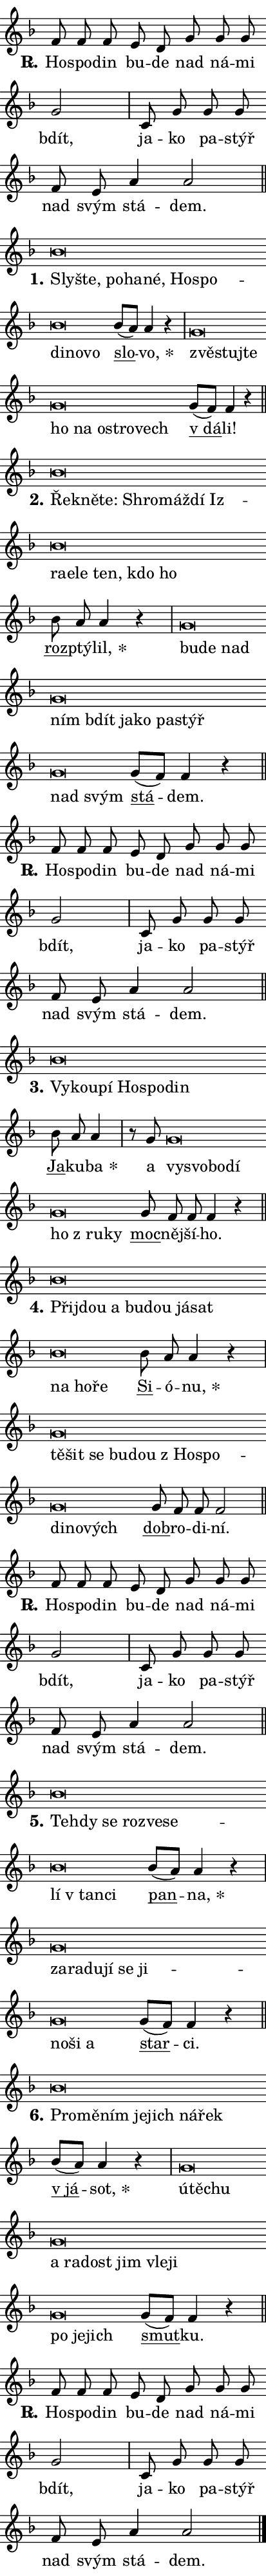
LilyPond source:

\version "2.22.1"
\header { tagline = "" }
\paper {
  indent = 0\cm
  top-margin = 0\cm
  right-margin = 0\cm
  bottom-margin = 0\cm
  left-margin = 0\cm
  paper-width = 7\cm
  page-breaking = #ly:one-page-breaking
  system-system-spacing.basic-distance = #11
  score-system-spacing.basic-distance = #11
  ragged-last = ##f
}


%% Author: Thomas Morley
%% https://lists.gnu.org/archive/html/lilypond-user/2020-05/msg00002.html
#(define (line-position grob)
"Returns position of @var[grob} in current system:
   @code{'start}, if at first time-step
   @code{'end}, if at last time-step
   @code{'middle} otherwise
"
  (let* ((col (ly:item-get-column grob))
         (ln (ly:grob-object col 'left-neighbor))
         (rn (ly:grob-object col 'right-neighbor))
         (col-to-check-left (if (ly:grob? ln) ln col))
         (col-to-check-right (if (ly:grob? rn) rn col))
         (break-dir-left
           (and
             (ly:grob-property col-to-check-left 'non-musical #f)
             (ly:item-break-dir col-to-check-left)))
         (break-dir-right
           (and
             (ly:grob-property col-to-check-right 'non-musical #f)
             (ly:item-break-dir col-to-check-right))))
        (cond ((eqv? 1 break-dir-left) 'start)
              ((eqv? -1 break-dir-right) 'end)
              (else 'middle))))

#(define (tranparent-at-line-position vctor)
  (lambda (grob)
  "Relying on @code{line-position} select the relevant enry from @var{vctor}.
Used to determine transparency,"
    (case (line-position grob)
      ((end) (not (vector-ref vctor 0)))
      ((middle) (not (vector-ref vctor 1)))
      ((start) (not (vector-ref vctor 2))))))

noteHeadBreakVisibility =
#(define-music-function (break-visibility)(vector?)
"Makes @code{NoteHead}s transparent relying on @var{break-visibility}"
#{
  \override NoteHead.transparent =
    #(tranparent-at-line-position break-visibility)
#})

#(define delete-ledgers-for-transparent-note-heads
  (lambda (grob)
    "Reads whether a @code{NoteHead} is transparent.
If so this @code{NoteHead} is removed from @code{'note-heads} from
@var{grob}, which is supposed to be @code{LedgerLineSpanner}.
As a result ledgers are not printed for this @code{NoteHead}"
    (let* ((nhds-array (ly:grob-object grob 'note-heads))
           (nhds-list
             (if (ly:grob-array? nhds-array)
                 (ly:grob-array->list nhds-array)
                 '()))
           ;; Relies on the transparent-property being done before
           ;; Staff.LedgerLineSpanner.after-line-breaking is executed.
           ;; This is fragile ...
           (to-keep
             (remove
               (lambda (nhd)
                 (ly:grob-property nhd 'transparent #f))
               nhds-list)))
      ;; TODO find a better method to iterate over grob-arrays, similiar
      ;; to filter/remove etc for lists
      ;; For now rebuilt from scratch
      (set! (ly:grob-object grob 'note-heads)  '())
      (for-each
        (lambda (nhd)
          (ly:pointer-group-interface::add-grob grob 'note-heads nhd))
        to-keep))))

hideNotes = {
  \noteHeadBreakVisibility #begin-of-line-visible
}
unHideNotes = {
  \noteHeadBreakVisibility #all-visible
}

% work-around for resetting accidentals
% https://lilypond.org/doc/v2.23/Documentation/notation/displaying-rhythms#unmetered-music
cadenzaMeasure = {
  \cadenzaOff
  \partial 1024 s1024
  \cadenzaOn
}

#(define-markup-command (accent layout props text) (markup?)
  "Underline accented syllable"
  (interpret-markup layout props
    #{\markup \override #'(offset . 4.3) \underline { #text }#}))

responsum = \markup \concat {
  "R" \hspace #-1.05 \path #0.1 #'((moveto 0 0.07) (lineto 0.9 0.8)) \hspace #0.05 "."
}

\layout {
    \context {
        \Staff
        \remove "Time_signature_engraver"
        \override LedgerLineSpanner.after-line-breaking = #delete-ledgers-for-transparent-note-heads
    }
    \context {
        \Voice {
            \override NoteHead.output-attributes = #'((class . "notehead"))
            \override Hairpin.height = #0.55
        }
    }
    \context {
        \Lyrics {
            \override StanzaNumber.output-attributes = #'((class . "stanzanumber"))
            \override LyricSpace.minimum-distance = #0.9
            \override LyricText.font-name = #"TeX Gyre Schola"
            \override LyricText.font-size = 1
            \override StanzaNumber.font-name = #"TeX Gyre Schola Bold"
            \override StanzaNumber.font-size = 1
        }
    }
}

% magnetic-lyrics.ily
%
%   written by
%     Jean Abou Samra <jean@abou-samra.fr>
%     Werner Lemberg <wl@gnu.org>
%
%   adapted by
%     Jiri Hon <jiri.hon@gmail.com>
%
% Version 2022-Apr-15

% https://www.mail-archive.com/lilypond-user@gnu.org/msg149350.html

#(define (Left_hyphen_pointer_engraver context)
   "Collect syllable-hyphen-syllable occurrences in lyrics and store
them in properties.  This engraver only looks to the left.  For
example, if the lyrics input is @code{foo -- bar}, it does the
following.

@itemize @bullet
@item
Set the @code{text} property of the @code{LyricHyphen} grob between
@q{foo} and @q{bar} to @code{foo}.

@item
Set the @code{left-hyphen} property of the @code{LyricText} grob with
text @q{foo} to the @code{LyricHyphen} grob between @q{foo} and
@q{bar}.
@end itemize

Use this auxiliary engraver in combination with the
@code{lyric-@/text::@/apply-@/magnetic-@/offset!} hook."
   (let ((hyphen #f)
         (text #f))
     (make-engraver
      (acknowledgers
       ((lyric-syllable-interface engraver grob source-engraver)
        (set! text grob)))
      (end-acknowledgers
       ((lyric-hyphen-interface engraver grob source-engraver)
        ;(when (not (grob::has-interface grob 'lyric-space-interface))
          (set! hyphen grob)));)
      ((stop-translation-timestep engraver)
       (when (and text hyphen)
         (ly:grob-set-object! text 'left-hyphen hyphen))
       (set! text #f)
       (set! hyphen #f)))))

#(define (lyric-text::apply-magnetic-offset! grob)
   "If the space between two syllables is less than the value in
property @code{LyricText@/.details@/.squash-threshold}, move the right
syllable to the left so that it gets concatenated with the left
syllable.

Use this function as a hook for
@code{LyricText@/.after-@/line-@/breaking} if the
@code{Left_@/hyphen_@/pointer_@/engraver} is active."
   (let ((hyphen (ly:grob-object grob 'left-hyphen #f)))
     (when hyphen
       (let ((left-text (ly:spanner-bound hyphen LEFT)))
         (when (grob::has-interface left-text 'lyric-syllable-interface)
           (let* ((common (ly:grob-common-refpoint grob left-text X))
                  (this-x-ext (ly:grob-extent grob common X))
                  (left-x-ext
                   (begin
                     ;; Trigger magnetism for left-text.
                     (ly:grob-property left-text 'after-line-breaking)
                     (ly:grob-extent left-text common X)))
                  ;; `delta` is the gap width between two syllables.
                  (delta (- (interval-start this-x-ext)
                            (interval-end left-x-ext)))
                  (details (ly:grob-property grob 'details))
                  (threshold (assoc-get 'squash-threshold details 0.2)))
             (when (< delta threshold)
               (let* (;; We have to manipulate the input text so that
                      ;; ligatures crossing syllable boundaries are not
                      ;; disabled.  For languages based on the Latin
                      ;; script this is essentially a beautification.
                      ;; However, for non-Western scripts it can be a
                      ;; necessity.
                      (lt (ly:grob-property left-text 'text))
                      (rt (ly:grob-property grob 'text))
                      (is-space (grob::has-interface hyphen 'lyric-space-interface))
                      (space (if is-space " " ""))
                      (space-markup (grob-interpret-markup grob " "))
                      (space-size (interval-length (ly:stencil-extent space-markup X)))
                      (extra-delta (if is-space space-size 0))
                      ;; Append new syllable.
                      (ltrt-space (if (and (string? lt) (string? rt))
                                (string-append lt space rt)
                                (make-concat-markup (list lt space rt))))
                      ;; Right-align `ltrt` to the right side.
                      (ltrt-space-markup (grob-interpret-markup
                               grob
                               (make-translate-markup
                                (cons (interval-length this-x-ext) 0)
                                (make-right-align-markup ltrt-space)))))
                 (begin
                   ;; Don't print `left-text`.
                   (ly:grob-set-property! left-text 'stencil #f)
                   ;; Set text and stencil (which holds all collected
                   ;; syllables so far) and shift it to the left.
                   (ly:grob-set-property! grob 'text ltrt-space)
                   (ly:grob-set-property! grob 'stencil ltrt-space-markup)
                   (ly:grob-translate-axis! grob (- (- delta extra-delta)) X))))))))))


#(define (lyric-hyphen::displace-bounds-first grob)
   ;; Make very sure this callback isn't triggered too early.
   (let ((left (ly:spanner-bound grob LEFT))
         (right (ly:spanner-bound grob RIGHT)))
     (ly:grob-property left 'after-line-breaking)
     (ly:grob-property right 'after-line-breaking)
     (ly:lyric-hyphen::print grob)))

squashThreshold = #0.4

\layout {
  \context {
    \Lyrics
    \consists #Left_hyphen_pointer_engraver
    \override LyricText.after-line-breaking =
      #lyric-text::apply-magnetic-offset!
    \override LyricHyphen.stencil = #lyric-hyphen::displace-bounds-first
    \override LyricText.details.squash-threshold = \squashThreshold
    \override LyricHyphen.minimum-distance = 0
    \override LyricHyphen.minimum-length = \squashThreshold
  }
}

squash = \override LyricText.details.squash-threshold = 9999
unSquash = \override LyricText.details.squash-threshold = \squashThreshold

left = \override LyricText.self-alignment-X = #LEFT
unLeft = \revert LyricText.self-alignment-X

starOffset = #(lambda (grob) 
                (let ((x_offset (ly:self-alignment-interface::aligned-on-x-parent grob)))
                  (if (= x_offset 0) 0 (+ x_offset 1.2))))

star = #(define-music-function (syllable)(string?)
"Append star separator at the end of a syllable"
#{
  \once \override LyricText.X-offset = #starOffset
  \lyricmode { \markup {
    #syllable
    \override #'((font-name . "TeX Gyre Schola Bold")) \hspace #0.2 \lower #0.65 \larger "*"
  } }
#})

starAccent = #(define-music-function (syllable)(string?)
"Append star separator at the end of a syllable and make accent"
#{
  \once \override LyricText.X-offset = #starOffset
  \lyricmode { \markup {
    \accent #syllable
    \override #'((font-name . "TeX Gyre Schola Bold")) \hspace #0.2 \lower #0.65 \larger "*"
  } }
#})

breath = #(define-music-function (syllable)(string?)
"Append breathing indicator at the end of a syllable"
#{
  \lyricmode { \markup { #syllable "+" } }
#})

optionalBreath = #(define-music-function (syllable)(string?)
"Append optional breathing indicator at the end of a syllable"
#{
  \lyricmode { \markup { #syllable "(+)" } }
#})


\score {
    <<
        \new Voice = "melody" { \cadenzaOn \key f \major \relative { f'8 f f e d \bar "" g g g \bar "" g2 \cadenzaMeasure \bar "|" c,8 g' \bar "" g g \bar "" f e \bar "" a4 a2 \cadenzaMeasure \bar "||" \break }
\relative { bes'\breve*1/16 \hideNotes \breve*1/16 \bar "" \breve*1/16 \bar "" \breve*1/16 \bar "" \breve*1/16 \bar "" \breve*1/16 \bar "" \breve*1/16 \bar "" \breve*1/16 \bar "" \breve*1/16 \breve*1/16 \bar "" \unHideNotes \bar "" bes8[( a)] a4 r \cadenzaMeasure \bar "|" g\breve*1/16 \hideNotes \breve*1/16 \bar "" \breve*1/16 \bar "" \breve*1/16 \bar "" \breve*1/16 \bar "" \breve*1/16 \bar "" \breve*1/16 \breve*1/16 \bar "" \unHideNotes \bar "" g8[( f)] f4 r \cadenzaMeasure \bar "||" \break }
\relative { bes'\breve*1/16 \hideNotes \breve*1/16 \bar "" \breve*1/16 \bar "" \breve*1/16 \bar "" \breve*1/16 \bar "" \breve*1/16 \bar "" \breve*1/16 \bar "" \breve*1/16 \bar "" \breve*1/16 \bar "" \breve*1/16 \bar "" \breve*1/16 \bar "" \breve*1/16 \breve*1/16 \bar "" \unHideNotes \bar "" bes8 a a4 r \cadenzaMeasure \bar "|" g\breve*1/16 \hideNotes \breve*1/16 \bar "" \breve*1/16 \bar "" \breve*1/16 \bar "" \breve*1/16 \bar "" \breve*1/16 \bar "" \breve*1/16 \bar "" \breve*1/16 \bar "" \breve*1/16 \bar "" \breve*1/16 \breve*1/16 \bar "" \unHideNotes \bar "" g8[( f)] f4 r \cadenzaMeasure \bar "||" \break }
\relative { f'8 f f e d \bar "" g g g \bar "" g2 \cadenzaMeasure \bar "|" c,8 g' \bar "" g g \bar "" f e \bar "" a4 a2 \cadenzaMeasure \bar "||" \break }
\relative { bes'\breve*1/16 \hideNotes \breve*1/16 \bar "" \breve*1/16 \bar "" \breve*1/16 \bar "" \breve*1/16 \breve*1/16 \bar "" \unHideNotes \bar "" bes8 a a4 \cadenzaMeasure \bar "|" r8 g g\breve*1/16 \hideNotes \breve*1/16 \bar "" \breve*1/16 \bar "" \breve*1/16 \bar "" \breve*1/16 \bar "" \breve*1/16 \breve*1/16 \bar "" \unHideNotes \bar "" g8 f f f4 r \cadenzaMeasure \bar "||" \break }
\relative { bes'\breve*1/16 \hideNotes \breve*1/16 \bar "" \breve*1/16 \bar "" \breve*1/16 \bar "" \breve*1/16 \bar "" \breve*1/16 \bar "" \breve*1/16 \bar "" \breve*1/16 \bar "" \breve*1/16 \breve*1/16 \bar "" \unHideNotes \bar "" bes8 a a4 r \cadenzaMeasure \bar "|" g\breve*1/16 \hideNotes \breve*1/16 \bar "" \breve*1/16 \bar "" \breve*1/16 \bar "" \breve*1/16 \bar "" \breve*1/16 \bar "" \breve*1/16 \bar "" \breve*1/16 \bar "" \breve*1/16 \breve*1/16 \bar "" \unHideNotes \bar "" g8 f f f2 \cadenzaMeasure \bar "||" \break }
\relative { f'8 f f e d \bar "" g g g \bar "" g2 \cadenzaMeasure \bar "|" c,8 g' \bar "" g g \bar "" f e \bar "" a4 a2 \cadenzaMeasure \bar "||" \break }
\relative { bes'\breve*1/16 \hideNotes \breve*1/16 \bar "" \breve*1/16 \bar "" \breve*1/16 \bar "" \breve*1/16 \bar "" \breve*1/16 \bar "" \breve*1/16 \bar "" \breve*1/16 \breve*1/16 \bar "" \unHideNotes \bar "" bes8[( a)] a4 r \cadenzaMeasure \bar "|" g\breve*1/16 \hideNotes \breve*1/16 \bar "" \breve*1/16 \bar "" \breve*1/16 \bar "" \breve*1/16 \bar "" \breve*1/16 \bar "" \breve*1/16 \bar "" \breve*1/16 \breve*1/16 \bar "" \unHideNotes \bar "" g8[( f)] f4 r \cadenzaMeasure \bar "||" \break }
\relative { bes'\breve*1/16 \hideNotes \breve*1/16 \bar "" \breve*1/16 \bar "" \breve*1/16 \bar "" \breve*1/16 \bar "" \breve*1/16 \breve*1/16 \bar "" \unHideNotes \bar "" bes8[( a)] a4 r \cadenzaMeasure \bar "|" g\breve*1/16 \hideNotes \breve*1/16 \bar "" \breve*1/16 \bar "" \breve*1/16 \bar "" \breve*1/16 \bar "" \breve*1/16 \bar "" \breve*1/16 \bar "" \breve*1/16 \bar "" \breve*1/16 \bar "" \breve*1/16 \bar "" \breve*1/16 \breve*1/16 \bar "" \unHideNotes \bar "" g8[( f)] f4 r \cadenzaMeasure \bar "||" \break }
\relative { f'8 f f e d \bar "" g g g \bar "" g2 \cadenzaMeasure \bar "|" c,8 g' \bar "" g g \bar "" f e \bar "" a4 a2 \cadenzaMeasure \bar "||" \break } \bar "|." }
        \new Lyrics \lyricsto "melody" { \lyricmode { \set stanza = \responsum
Ho -- spo -- din bu -- de nad ná -- mi bdít, ja -- ko pa -- stýř nad svým stá -- dem.
\set stanza = "1."
\left Sly -- \squash šte, po -- ha -- né, Ho -- spo -- di -- no -- vo \unLeft \unSquash \markup \accent slo -- \star vo, \left zvě -- \squash stuj -- te ho na o -- stro -- vech \unLeft \unSquash \markup \accent "v dá" -- li!
\set stanza = "2."
\left Ře -- \squash kně -- te: Shro -- máž -- dí Iz -- ra -- e -- le ten, kdo ho \unLeft \unSquash \markup \accent roz -- ptý -- \star lil, \left bu -- \squash de nad ním bdít ja -- ko pa -- stýř nad svým \unLeft \unSquash \markup \accent stá -- dem.
\set stanza = \responsum
Ho -- spo -- din bu -- de nad ná -- mi bdít, ja -- ko pa -- stýř nad svým stá -- dem.
\set stanza = "3."
\left Vy -- \squash kou -- pí Ho -- spo -- din \unLeft \unSquash \markup \accent Ja -- ku -- \star ba a \left vy -- \squash svo -- bo -- dí ho "z ru" -- ky \unLeft \unSquash \markup \accent moc -- něj -- ší -- ho.
\set stanza = "4."
\left Při -- \squash jdou a bu -- dou já -- sat na ho -- ře \unLeft \unSquash \markup \accent Si -- ó -- \star nu, \left tě -- \squash šit se bu -- dou "z Ho" -- spo -- di -- no -- vých \unLeft \unSquash \markup \accent dob -- ro -- di -- ní.
\set stanza = \responsum
Ho -- spo -- din bu -- de nad ná -- mi bdít, ja -- ko pa -- stýř nad svým stá -- dem.
\set stanza = "5."
\left Teh -- \squash dy se roz -- ve -- se -- lí "v tan" -- ci \unLeft \unSquash \markup \accent pan -- \star na, \left za -- \squash ra -- du -- jí se ji -- no -- ši a \unLeft \unSquash \markup \accent star -- ci.
\set stanza = "6."
\left Pro -- \squash mě -- ním je -- jich ná -- řek \unLeft \unSquash \markup \accent "v já" -- \star sot, \left ú -- \squash tě -- chu a ra -- dost jim vle -- ji po je -- jich \unLeft \unSquash \markup \accent smut -- ku.
\set stanza = \responsum
Ho -- spo -- din bu -- de nad ná -- mi bdít, ja -- ko pa -- stýř nad svým stá -- dem. } }
    >>
    \layout {}
}
